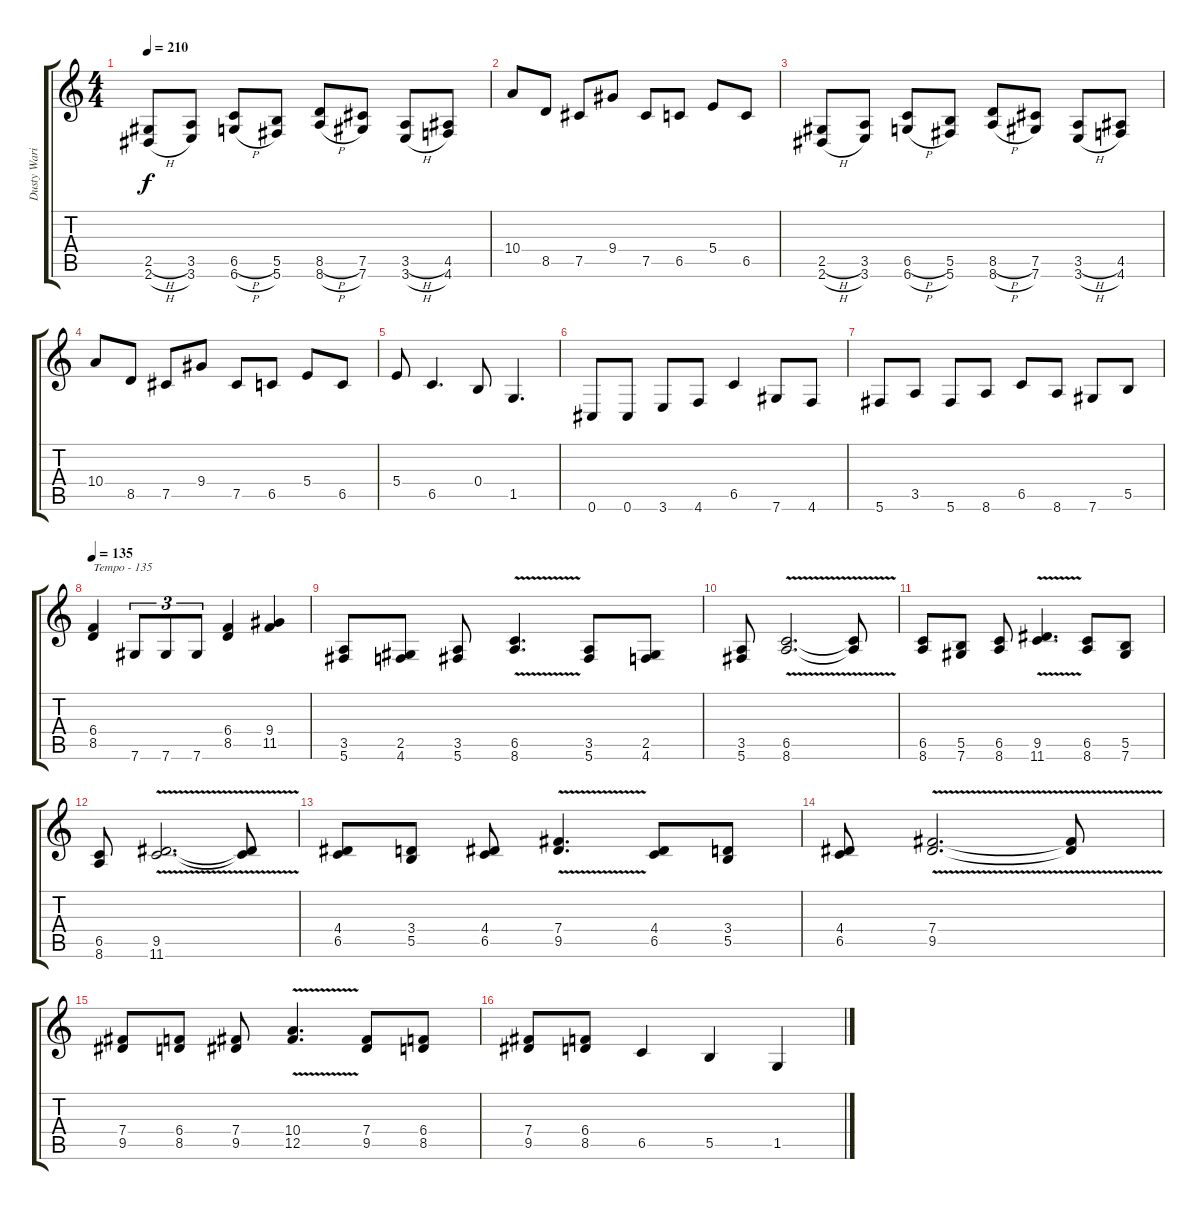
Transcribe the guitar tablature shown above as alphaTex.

\track ("Dusty Waring" "Dusty Wari") {instrument distortionguitar}
\staff {score tabs}
\tuning (Db4 Ab3 E3 B2 Gb2 Db2) {hide}
\ts (4 4)
\tempo 210
\clef g2
\ks c
(2.5{h} 2.6{h}).8{dy f} (3.5 3.6).8 (6.5{h} 6.6{h}).8 (5.5 5.6).8 (8.5{h} 8.6{h}).8 (7.5 7.6).8 (3.5{h} 3.6{h}).8 (4.5 4.6).8 |
10.4.8 8.5.8 7.5.8 9.4.8 7.5.8 6.5.8 5.4.8 6.5.8 |
(2.5{h} 2.6{h}).8 (3.5 3.6).8 (6.5{h} 6.6{h}).8 (5.5 5.6).8 (8.5{h} 8.6{h}).8 (7.5 7.6).8 (3.5{h} 3.6{h}).8 (4.5 4.6).8 |
10.4.8 8.5.8 7.5.8 9.4.8 7.5.8 6.5.8 5.4.8 6.5.8 |
5.4.8 6.5.4{d} 0.4.8 1.5.4{d} |
0.6.8 0.6.8 3.6.8 4.6.8 6.5.4 7.6.8 4.6.8 |
5.6.8 3.5.8 5.6.8 8.6.8 6.5.8 8.6.8 7.6.8 5.5.8 |
\tempo 135
(6.4 8.5).4{txt "Tempo - 135"} 7.6.8{tu (3 2)} 7.6.8{tu (3 2)} 7.6.8{tu (3 2)} (6.4 8.5).4 (9.4 11.5).4 |
(3.5 5.6).8 (2.5 4.6).8 (3.5 5.6).8 (6.5{v} 8.6{v}).4{d} (3.5 5.6).8 (2.5 4.6).8 |
(3.5 5.6).8 (6.5{v} 8.6{v}).2{d} (6.5{t} 8.6{t}).8 |
(6.5 8.6).8 (5.5 7.6).8 (6.5 8.6).8 (9.5{v} 11.6{v}).4{d} (6.5 8.6).8 (5.5 7.6).8 |
(6.5 8.6).8 (9.5{v} 11.6{v}).2{d} (9.5{t} 11.6{t}).8 |
(4.4 6.5).8 (3.4 5.5).8 (4.4 6.5).8 (7.4{v} 9.5{v}).4{d} (4.4 6.5).8 (3.4 5.5).8 |
(4.4 6.5).8 (7.4{v} 9.5{v}).2{d} (7.4{t} 9.5{t}).8 |
(7.4 9.5).8 (6.4 8.5).8 (7.4 9.5).8 (10.4{v} 12.5{v}).4{d} (7.4 9.5).8 (6.4 8.5).8 |
(7.4 9.5).8 (6.4 8.5).8 6.5.4 5.5.4 1.5.4
